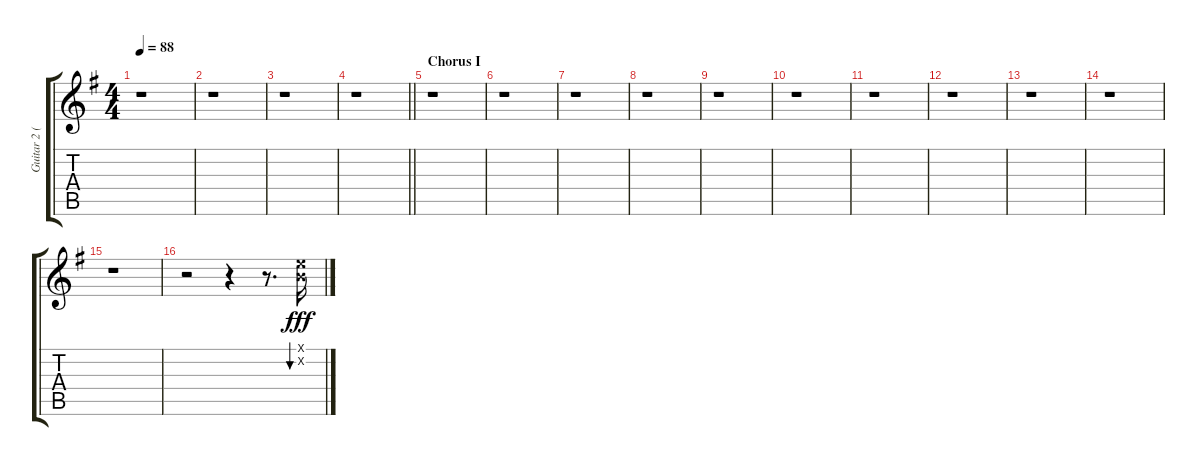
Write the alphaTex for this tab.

\track ("Guitar 2 (standard tuning)" "Guitar 2 (") {instrument distortionguitar}
\staff {score tabs}
\tuning (E4 B3 G3 D3 A2 E2) {hide}
\ts (4 4)
\tempo 88
\clef g2
\ks g
r.1{dy fff} |
r.1 |
r.1 |
\barLineRight lightlight
r.1 |
\section ("" "Chorus I")
r.1 |
r.1 |
r.1 |
r.1 |
r.1 |
r.1 |
r.1 |
r.1 |
r.1 |
r.1 |
r.1 |
r.2 r.4 r.8{d} (0.1{x} 0.2{x}).16{bu 240}
